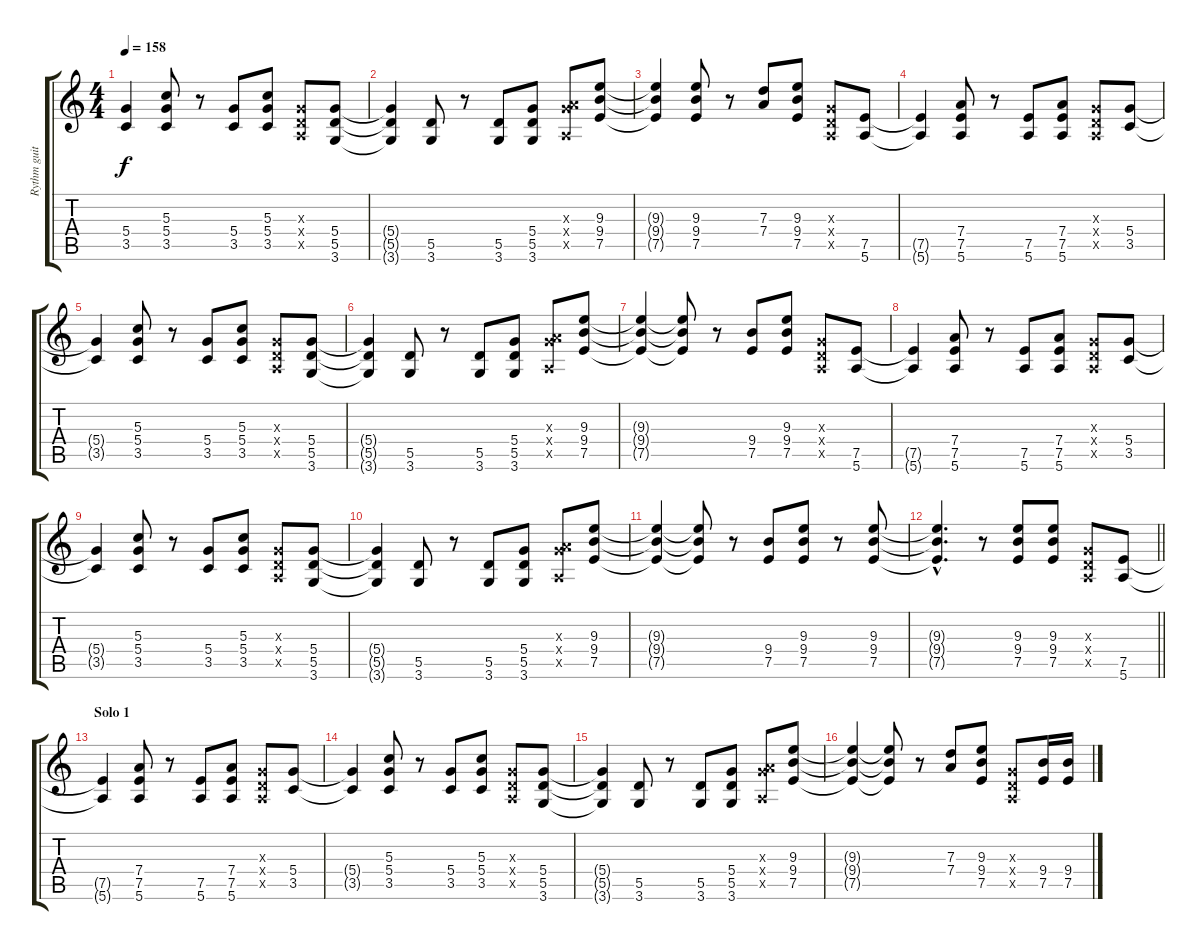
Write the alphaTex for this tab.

\track ("Rythm guitar" "Rythm guit") {instrument overdrivenguitar}
\staff {score tabs}
\tuning (E4 B3 G3 D3 A2 E2) {hide}
\ts (4 4)
\tempo 158
\clef g2
\ks c
(5.4{t} 3.5{t}).4{dy f} (5.3 5.4 3.5).8 r.8 (5.4 3.5).8 (5.3 5.4 3.5).8 (0.3{x} 0.4{x} 0.5{x}).8 (5.4 5.5 3.6).8 |
(5.4{t} 5.5{t} 3.6{t}).4 (5.5 3.6).8 r.8 (5.5 3.6).8 (5.4 5.5 3.6).8 (0.3{x} 7.4{x} 0.5{x}).8 (9.3 9.4 7.5).8 |
(9.3{t} 9.4{t} 7.5{t}).4 (9.3 9.4 7.5).8 r.8 (7.3 7.4).8 (9.3 9.4 7.5).8 (0.3{x} 0.4{x} 0.5{x}).8 (7.5 5.6).8 |
(7.5{t} 5.6{t}).4 (7.4 7.5 5.6).8 r.8 (7.5 5.6).8 (7.4 7.5 5.6).8 (0.3{x} 0.4{x} 0.5{x}).8 (5.4 3.5).8 |
(5.4{t} 3.5{t}).4 (5.3 5.4 3.5).8 r.8 (5.4 3.5).8 (5.3 5.4 3.5).8 (0.3{x} 0.4{x} 0.5{x}).8 (5.4 5.5 3.6).8 |
(5.4{t} 5.5{t} 3.6{t}).4 (5.5 3.6).8 r.8 (5.5 3.6).8 (5.4 5.5 3.6).8 (0.3{x} 7.4{x} 0.5{x}).8 (9.3 9.4 7.5).8 |
(9.3{t} 9.4{t} 7.5{t}).4 (9.3{t} 9.4{t} 7.5{t}).8 r.8 (9.4 7.5).8 (9.3 9.4 7.5).8 (0.3{x} 0.4{x} 0.5{x}).8 (7.5 5.6).8 |
(7.5{t} 5.6{t}).4 (7.4 7.5 5.6).8 r.8 (7.5 5.6).8 (7.4 7.5 5.6).8 (0.3{x} 0.4{x} 0.5{x}).8 (5.4 3.5).8 |
(5.4{t} 3.5{t}).4 (5.3 5.4 3.5).8 r.8 (5.4 3.5).8 (5.3 5.4 3.5).8 (0.3{x} 0.4{x} 0.5{x}).8 (5.4 5.5 3.6).8 |
(5.4{t} 5.5{t} 3.6{t}).4 (5.5 3.6).8 r.8 (5.5 3.6).8 (5.4 5.5 3.6).8 (0.3{x} 7.4{x} 0.5{x}).8 (9.3 9.4 7.5).8 |
(9.3{t} 9.4{t} 7.5{t}).4 (9.3{t} 9.4{t} 7.5{t}).8 r.8 (9.4 7.5).8 (9.3 9.4 7.5).8 r.8 (9.3 9.4 7.5).8 |
\barLineRight lightlight
(9.3{hac t} 9.4{hac t} 7.5{hac t}).4{d} r.8 (9.3 9.4 7.5).8 (9.3 9.4 7.5).8 (0.3{x} 0.4{x} 0.5{x}).8 (7.5 5.6).8 |
\section ("" "Solo 1")
(7.5{t} 5.6{t}).4 (7.4 7.5 5.6).8 r.8 (7.5 5.6).8 (7.4 7.5 5.6).8 (0.3{x} 0.4{x} 0.5{x}).8 (5.4 3.5).8 |
(5.4{t} 3.5{t}).4 (5.3 5.4 3.5).8 r.8 (5.4 3.5).8 (5.3 5.4 3.5).8 (0.3{x} 0.4{x} 0.5{x}).8 (5.4 5.5 3.6).8 |
(5.4{t} 5.5{t} 3.6{t}).4 (5.5 3.6).8 r.8 (5.5 3.6).8 (5.4 5.5 3.6).8 (0.3{x} 7.4{x} 0.5{x}).8 (9.3 9.4 7.5).8 |
(9.3{t} 9.4{t} 7.5{t}).4 (9.3{t} 9.4{t} 7.5{t}).8 r.8 (7.3 7.4).8 (9.3 9.4 7.5).8 (0.3{x} 0.4{x} 0.5{x}).8 (9.4 7.5).16 (9.4 7.5).16
